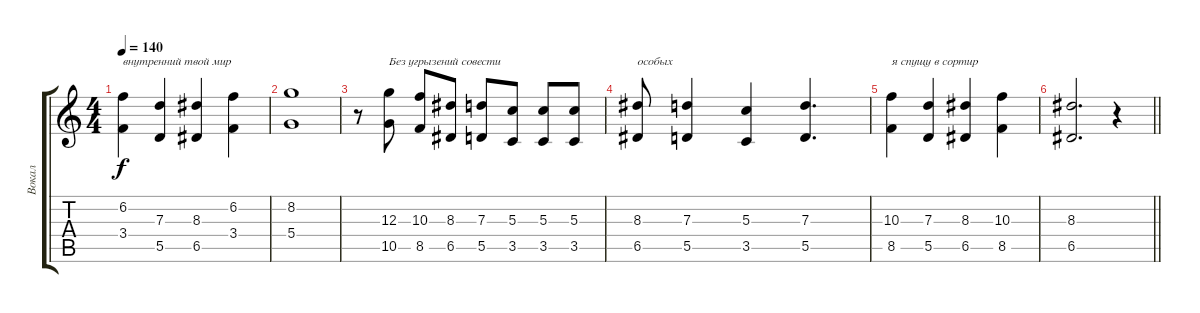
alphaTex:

\track ("Вокал" "Вокал") {instrument distortionguitar}
\staff {score tabs}
\tuning (E4 B3 G3 D3 A2 E2) {hide}
\ts (4 4)
\tempo 140
\clef g2
\ks c
(6.2 3.4).4{txt "внутренний твой мир" dy f} (7.3 5.5).4 (8.3 6.5).4 (6.2 3.4).4 |
(8.2 5.4).1 |
r.8 (12.3 10.5).8{txt "Без угрызений совести"} (10.3 8.5).8 (8.3 6.5).8 (7.3 5.5).8 (5.3 3.5).8 (5.3 3.5).8 (5.3 3.5).8 |
(8.3 6.5).8{txt "особых "} (7.3 5.5).4 (5.3 3.5).4 (7.3 5.5).4{d} |
(10.3 8.5).4{txt "я спущу в сортир"} (7.3 5.5).4 (8.3 6.5).4 (10.3 8.5).4 |
\barLineRight lightlight
(8.3 6.5).2{d} r.4
